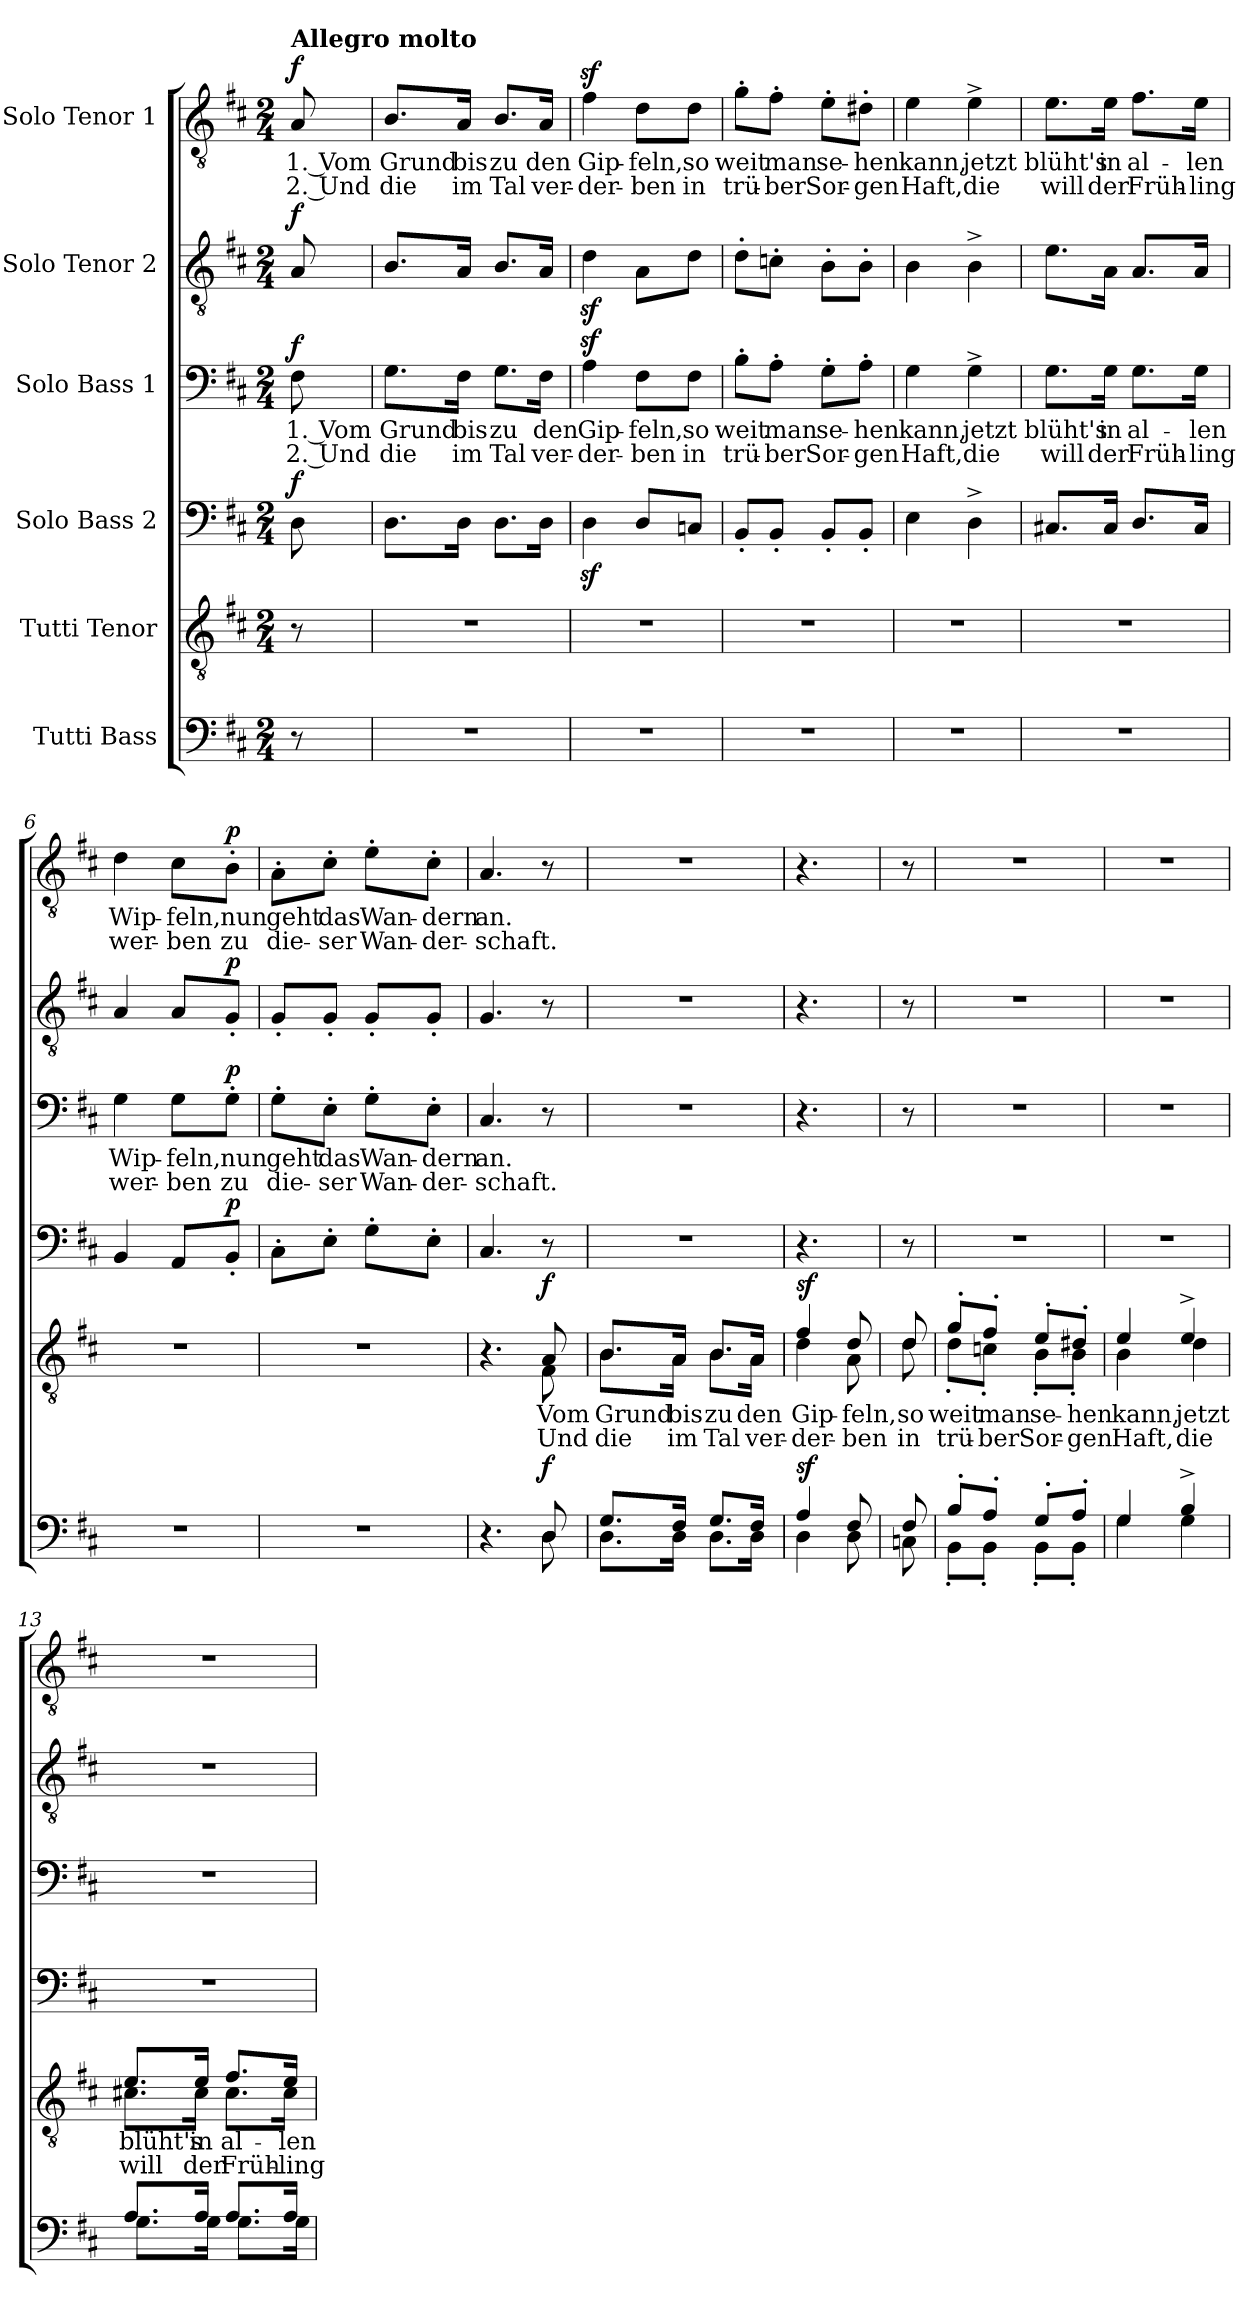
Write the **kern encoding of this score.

**kern	**dynam	**kern	**text	**text	**dynam	**kern	**dynam	**kern	**text	**text	**dynam	**kern	**dynam	**kern	**text	**text	**dynam
*part6	*part6	*part5	*part5	*part5	*part5	*part4	*part4	*part3	*part3	*part3	*part3	*part2	*part2	*part1	*part1	*part1	*part1
*staff6	*staff6	*staff5	*staff5	*staff5	*staff5	*staff4	*staff4	*staff3	*staff3	*staff3	*staff3	*staff2	*staff2	*staff1	*staff1	*staff1	*staff1
*I"Tutti Bass	*	*I"Tutti Tenor	*	*	*	*I"Solo Bass 2	*	*I"Solo Bass 1	*	*	*	*I"Solo Tenor 2	*	*I"Solo Tenor 1	*	*	*
*clefF4	*	*clefGv2	*	*	*	*clefF4	*	*clefF4	*	*	*	*clefGv2	*	*clefGv2	*	*	*
*k[f#c#]	*	*k[f#c#]	*	*	*	*k[f#c#]	*	*k[f#c#]	*	*	*	*k[f#c#]	*	*k[f#c#]	*	*	*
*M2/4	*	*M2/4	*	*	*	*M2/4	*	*M2/4	*	*	*	*M2/4	*	*M2/4	*	*	*
=	=	=	=	=	=	=	=	=	=	=	=	=	=	=	=	=	=
!	!	!	!	!	!	!	!	!	!	!	!	!	!	!LO:TX:a:B:t=Allegro molto	!	!	!
!	!	!	!	!	!	!	!LO:DY:a	!	!LO:LY:b	!LO:LY:b	!LO:DY:a	!	!LO:DY:a	!	!LO:LY:b	!LO:LY:b	!LO:DY:a
8r	.	8r	.	.	.	8D\	f	8F#\	1. Vom	2. Und	f	8A/	f	8A/	1. Vom	2. Und	f
=1	=1	=1	=1	=1	=1	=1	=1	=1	=1	=1	=1	=1	=1	=1	=1	=1	=1
!	!	!	!	!	!	!	!	!	!LO:LY:b	!LO:LY:b	!	!	!	!	!LO:LY:b	!LO:LY:b	!
2r	.	2r	.	.	.	8.D\L	.	8.G\L	Grund	die	.	8.B/L	.	8.B/L	Grund	die	.
!	!	!	!	!	!	!	!	!	!LO:LY:b	!LO:LY:b	!	!	!	!	!LO:LY:b	!LO:LY:b	!
.	.	.	.	.	.	16D\Jk	.	16F#\Jk	bis	im	.	16A/Jk	.	16A/Jk	bis	im	.
!	!	!	!	!	!	!	!	!	!LO:LY:b	!LO:LY:b	!	!	!	!	!LO:LY:b	!LO:LY:b	!
.	.	.	.	.	.	8.D\L	.	8.G\L	zu	Tal	.	8.B/L	.	8.B/L	zu	Tal	.
!	!	!	!	!	!	!	!	!	!LO:LY:b	!LO:LY:b	!	!	!	!	!LO:LY:b	!LO:LY:b	!
.	.	.	.	.	.	16D\Jk	.	16F#\Jk	den	ver-	.	16A/Jk	.	16A/Jk	den	ver-	.
=2	=2	=2	=2	=2	=2	=2	=2	=2	=2	=2	=2	=2	=2	=2	=2	=2	=2
!	!	!	!	!	!	!	!	!	!LO:LY:b	!LO:LY:b	!	!	!	!	!LO:LY:b	!LO:LY:b	!
2r	.	2r	.	.	.	4Dz>\	.	4Az>\	Gip-	-der-	.	4dz>\	.	4f#z>\	Gip-	-der-	.
!	!	!	!	!	!	!	!	!	!LO:LY:b	!LO:LY:b	!	!	!	!	!LO:LY:b	!LO:LY:b	!
.	.	.	.	.	.	8D/L	.	8F#\L	-feln,	-ben	.	8A\L	.	8d\L	-feln,	-ben	.
!	!	!	!	!	!	!	!	!	!LO:LY:b	!LO:LY:b	!	!	!	!	!LO:LY:b	!LO:LY:b	!
.	.	.	.	.	.	8Cn/J	.	8F#\J	so	in	.	8d\J	.	8d\J	so	in	.
=3	=3	=3	=3	=3	=3	=3	=3	=3	=3	=3	=3	=3	=3	=3	=3	=3	=3
!	!	!	!	!	!	!	!	!	!LO:LY:b	!LO:LY:b	!	!	!	!	!LO:LY:b	!LO:LY:b	!
2r	.	2r	.	.	.	8BB'/L	.	8B'\L	weit	trü-	.	8d'\L	.	8g'\L	weit	trü-	.
!	!	!	!	!	!	!	!	!	!LO:LY:b	!LO:LY:b	!	!	!	!	!LO:LY:b	!LO:LY:b	!
.	.	.	.	.	.	8BB'/J	.	8A'\J	man	-ber	.	8cn'\J	.	8f#'\J	man	-ber	.
!	!	!	!	!	!	!	!	!	!LO:LY:b	!LO:LY:b	!	!	!	!	!LO:LY:b	!LO:LY:b	!
.	.	.	.	.	.	8BB'/L	.	8G'\L	se-	Sor-	.	8B'\L	.	8e'\L	se-	Sor-	.
!	!	!	!	!	!	!	!	!	!LO:LY:b	!LO:LY:b	!	!	!	!	!LO:LY:b	!LO:LY:b	!
.	.	.	.	.	.	8BB'/J	.	8A'\J	-hen	-gen	.	8B'\J	.	8d#X'\J	-hen	-gen	.
=4	=4	=4	=4	=4	=4	=4	=4	=4	=4	=4	=4	=4	=4	=4	=4	=4	=4
!	!	!	!	!	!	!	!	!	!LO:LY:b	!LO:LY:b	!	!	!	!	!LO:LY:b	!LO:LY:b	!
2r	.	2r	.	.	.	4E\	.	4G\	kann,	Haft,	.	4B\	.	4e\	kann,	Haft,	.
!	!	!	!	!	!	!	!	!	!LO:LY:b	!LO:LY:b	!	!	!	!	!LO:LY:b	!LO:LY:b	!
.	.	.	.	.	.	4D^\	.	4G^\	jetzt	die	.	4B^\	.	4e^\	jetzt	die	.
!!LO:LB:g=z
=5	=5	=5	=5	=5	=5	=5	=5	=5	=5	=5	=5	=5	=5	=5	=5	=5	=5
!	!	!	!	!	!	!	!	!	!LO:LY:b	!LO:LY:b	!	!	!	!	!LO:LY:b	!LO:LY:b	!
2r	.	2r	.	.	.	8.C#X/L	.	8.G\L	blüht's	will	.	8.e\L	.	8.e\L	blüht's	will	.
!	!	!	!	!	!	!	!	!	!LO:LY:b	!LO:LY:b	!	!	!	!	!LO:LY:b	!LO:LY:b	!
.	.	.	.	.	.	16C#/Jk	.	16G\Jk	in	der	.	16A\Jk	.	16e\Jk	in	der	.
!	!	!	!	!	!	!	!	!	!LO:LY:b	!LO:LY:b	!	!	!	!	!LO:LY:b	!LO:LY:b	!
.	.	.	.	.	.	8.D/L	.	8.G\L	al-	Früh-	.	8.A/L	.	8.f#\L	al-	Früh-	.
!	!	!	!	!	!	!	!	!	!LO:LY:b	!LO:LY:b	!	!	!	!	!LO:LY:b	!LO:LY:b	!
.	.	.	.	.	.	16C#/Jk	.	16G\Jk	-len	-ling	.	16A/Jk	.	16e\Jk	-len	-ling	.
=6	=6	=6	=6	=6	=6	=6	=6	=6	=6	=6	=6	=6	=6	=6	=6	=6	=6
!	!	!	!	!	!	!	!	!	!LO:LY:b	!LO:LY:b	!	!	!	!	!LO:LY:b	!LO:LY:b	!
2r	.	2r	.	.	.	4BB/	.	4G\	Wip-	wer-	.	4A/	.	4d\	Wip-	wer-	.
!	!	!	!	!	!	!	!	!	!LO:LY:b	!LO:LY:b	!	!	!	!	!LO:LY:b	!LO:LY:b	!
.	.	.	.	.	.	8AA/L	.	8G\L	-feln,	-ben	.	8A/L	.	8c#\L	-feln,	-ben	.
!	!	!	!	!	!	!	!LO:DY:a	!	!LO:LY:b	!LO:LY:b	!LO:DY:a	!	!LO:DY:a	!	!LO:LY:b	!LO:LY:b	!LO:DY:a
.	.	.	.	.	.	8BB'/J	p	8G'\J	nun	zu	p	8G'/J	p	8B'\J	nun	zu	p
=7	=7	=7	=7	=7	=7	=7	=7	=7	=7	=7	=7	=7	=7	=7	=7	=7	=7
!	!	!	!	!	!	!	!	!	!LO:LY:b	!LO:LY:b	!	!	!	!	!LO:LY:b	!LO:LY:b	!
2r	.	2r	.	.	.	8C#'\L	.	8G'\L	geht	die-	.	8G'/L	.	8A'\L	geht	die-	.
!	!	!	!	!	!	!	!	!	!LO:LY:b	!LO:LY:b	!	!	!	!	!LO:LY:b	!LO:LY:b	!
.	.	.	.	.	.	8E'\J	.	8E'\J	das	-ser	.	8G'/J	.	8c#'\J	das	-ser	.
!	!	!	!	!	!	!	!	!	!LO:LY:b	!LO:LY:b	!	!	!	!	!LO:LY:b	!LO:LY:b	!
.	.	.	.	.	.	8G'\L	.	8G'\L	Wan-	Wan-	.	8G'/L	.	8e'\L	Wan-	Wan-	.
!	!	!	!	!	!	!	!	!	!LO:LY:b	!LO:LY:b	!	!	!	!	!LO:LY:b	!LO:LY:b	!
.	.	.	.	.	.	8E'\J	.	8E'\J	-dern	-der-	.	8G'/J	.	8c#'\J	-dern	-der-	.
=8	=8	=8	=8	=8	=8	=8	=8	=8	=8	=8	=8	=8	=8	=8	=8	=8	=8
*^	*	*^	*	*	*	*	*	*	*	*	*	*	*	*	*	*	*
!	!	!	!	!	!	!	!	!	!	!	!LO:LY:b	!LO:LY:b	!	!	!	!	!LO:LY:b	!LO:LY:b	!
4.r	4.ryy	.	4.r	4.ryy	.	.	.	4.C#/	.	4.C#/	an.	-schaft.	.	4.G/	.	4.A/	an.	-schaft.	.
!	!	!LO:DY:a	!	!	!LO:LY:b	!LO:LY:b	!LO:DY:a	!	!	!	!	!	!	!	!	!	!	!	!
8D/	8D\	f	8A/	8F#\	Vom	Und	f	8r	.	8r	.	.	.	8r	.	8r	.	.	.
=9	=9	=9	=9	=9	=9	=9	=9	=9	=9	=9	=9	=9	=9	=9	=9	=9	=9	=9	=9
!	!	!	!	!	!LO:LY:b	!LO:LY:b	!	!	!	!	!	!	!	!	!	!	!	!	!
8.G/L	8.D\L	.	8.B/L	8.B\L	Grund	die	.	2r	.	2r	.	.	.	2r	.	2r	.	.	.
!	!	!	!	!	!LO:LY:b	!LO:LY:b	!	!	!	!	!	!	!	!	!	!	!	!	!
16F#/Jk	16D\Jk	.	16A/Jk	16A\Jk	bis	im	.	.	.	.	.	.	.	.	.	.	.	.	.
!	!	!	!	!	!LO:LY:b	!LO:LY:b	!	!	!	!	!	!	!	!	!	!	!	!	!
8.G/L	8.D\L	.	8.B/L	8.B\L	zu	Tal	.	.	.	.	.	.	.	.	.	.	.	.	.
!	!	!	!	!	!LO:LY:b	!LO:LY:b	!	!	!	!	!	!	!	!	!	!	!	!	!
16F#/Jk	16D\Jk	.	16A/Jk	16A\Jk	den	ver-	.	.	.	.	.	.	.	.	.	.	.	.	.
=10	=10	=10	=10	=10	=10	=10	=10	=10	=10	=10	=10	=10	=10	=10	=10	=10	=10	=10	=10
!	!	!LO:DY:a	!	!	!LO:LY:b	!LO:LY:b	!LO:DY:a	!	!	!	!	!	!	!	!	!	!	!	!
4A/	4D\	sf	4f#/	4d\	Gip-	-der-	sf	4.r	.	4.r	.	.	.	4.r	.	4.r	.	.	.
!	!	!	!	!	!LO:LY:b	!LO:LY:b	!	!	!	!	!	!	!	!	!	!	!	!	!
8F#/	8D\	.	8d/	8A\	-feln,	-ben	.	.	.	.	.	.	.	.	.	.	.	.	.
!!LO:LB:g=z
=10X1	=10X1	=10X1	=10X1	=10X1	=10X1	=10X1	=10X1	=10X1	=10X1	=10X1	=10X1	=10X1	=10X1	=10X1	=10X1	=10X1	=10X1	=10X1	=10X1
!	!	!	!	!	!LO:LY:b	!LO:LY:b	!	!	!	!	!	!	!	!	!	!	!	!	!
8F#/	8Cn\	.	8d/	8d\	so	in	.	8r	.	8r	.	.	.	8r	.	8r	.	.	.
=11	=11	=11	=11	=11	=11	=11	=11	=11	=11	=11	=11	=11	=11	=11	=11	=11	=11	=11	=11
!	!	!	!	!	!LO:LY:b	!LO:LY:b	!	!	!	!	!	!	!	!	!	!	!	!	!
8B'/L	8BB'\L	.	8g'/L	8d'\L	weit	trü-	.	2r	.	2r	.	.	.	2r	.	2r	.	.	.
!	!	!	!	!	!LO:LY:b	!LO:LY:b	!	!	!	!	!	!	!	!	!	!	!	!	!
8A'/J	8BB'\J	.	8f#'/J	8cn'\J	man	-ber	.	.	.	.	.	.	.	.	.	.	.	.	.
!	!	!	!	!	!LO:LY:b	!LO:LY:b	!	!	!	!	!	!	!	!	!	!	!	!	!
8G'/L	8BB'\L	.	8e'/L	8B'\L	se-	Sor-	.	.	.	.	.	.	.	.	.	.	.	.	.
!	!	!	!	!	!LO:LY:b	!LO:LY:b	!	!	!	!	!	!	!	!	!	!	!	!	!
8A'/J	8BB'\J	.	8d#X'/J	8B'\J	-hen	-gen	.	.	.	.	.	.	.	.	.	.	.	.	.
=12	=12	=12	=12	=12	=12	=12	=12	=12	=12	=12	=12	=12	=12	=12	=12	=12	=12	=12	=12
!	!	!	!	!	!LO:LY:b	!LO:LY:b	!	!	!	!	!	!	!	!	!	!	!	!	!
4G/	4G\	.	4e/	4B\	kann,	Haft,	.	2r	.	2r	.	.	.	2r	.	2r	.	.	.
!	!	!	!	!	!LO:LY:b	!LO:LY:b	!	!	!	!	!	!	!	!	!	!	!	!	!
4B^/	4G\	.	4e^/	4d\	jetzt	die	.	.	.	.	.	.	.	.	.	.	.	.	.
=13	=13	=13	=13	=13	=13	=13	=13	=13	=13	=13	=13	=13	=13	=13	=13	=13	=13	=13	=13
!	!	!	!	!	!LO:LY:b	!LO:LY:b	!	!	!	!	!	!	!	!	!	!	!	!	!
8.A/L	8.G\L	.	8.e/L	8.c#X\L	blüht's	will	.	2r	.	2r	.	.	.	2r	.	2r	.	.	.
!	!	!	!	!	!LO:LY:b	!LO:LY:b	!	!	!	!	!	!	!	!	!	!	!	!	!
16A/Jk	16G\Jk	.	16e/Jk	16c#\Jk	in	der	.	.	.	.	.	.	.	.	.	.	.	.	.
!	!	!	!	!	!LO:LY:b	!LO:LY:b	!	!	!	!	!	!	!	!	!	!	!	!	!
8.A/L	8.G\L	.	8.f#/L	8.c#\L	al-	Früh-	.	.	.	.	.	.	.	.	.	.	.	.	.
!	!	!	!	!	!LO:LY:b	!LO:LY:b	!	!	!	!	!	!	!	!	!	!	!	!	!
16A/Jk	16G\Jk	.	16e/Jk	16c#\Jk	-len	-ling	.	.	.	.	.	.	.	.	.	.	.	.	.
*v	*v	*	*	*	*	*	*	*	*	*	*	*	*	*	*	*	*	*	*
*	*	*v	*v	*	*	*	*	*	*	*	*	*	*	*	*	*	*	*
=	=	=	=	=	=	=	=	=	=	=	=	=	=	=	=	=	=
*-	*-	*-	*-	*-	*-	*-	*-	*-	*-	*-	*-	*-	*-	*-	*-	*-	*-
